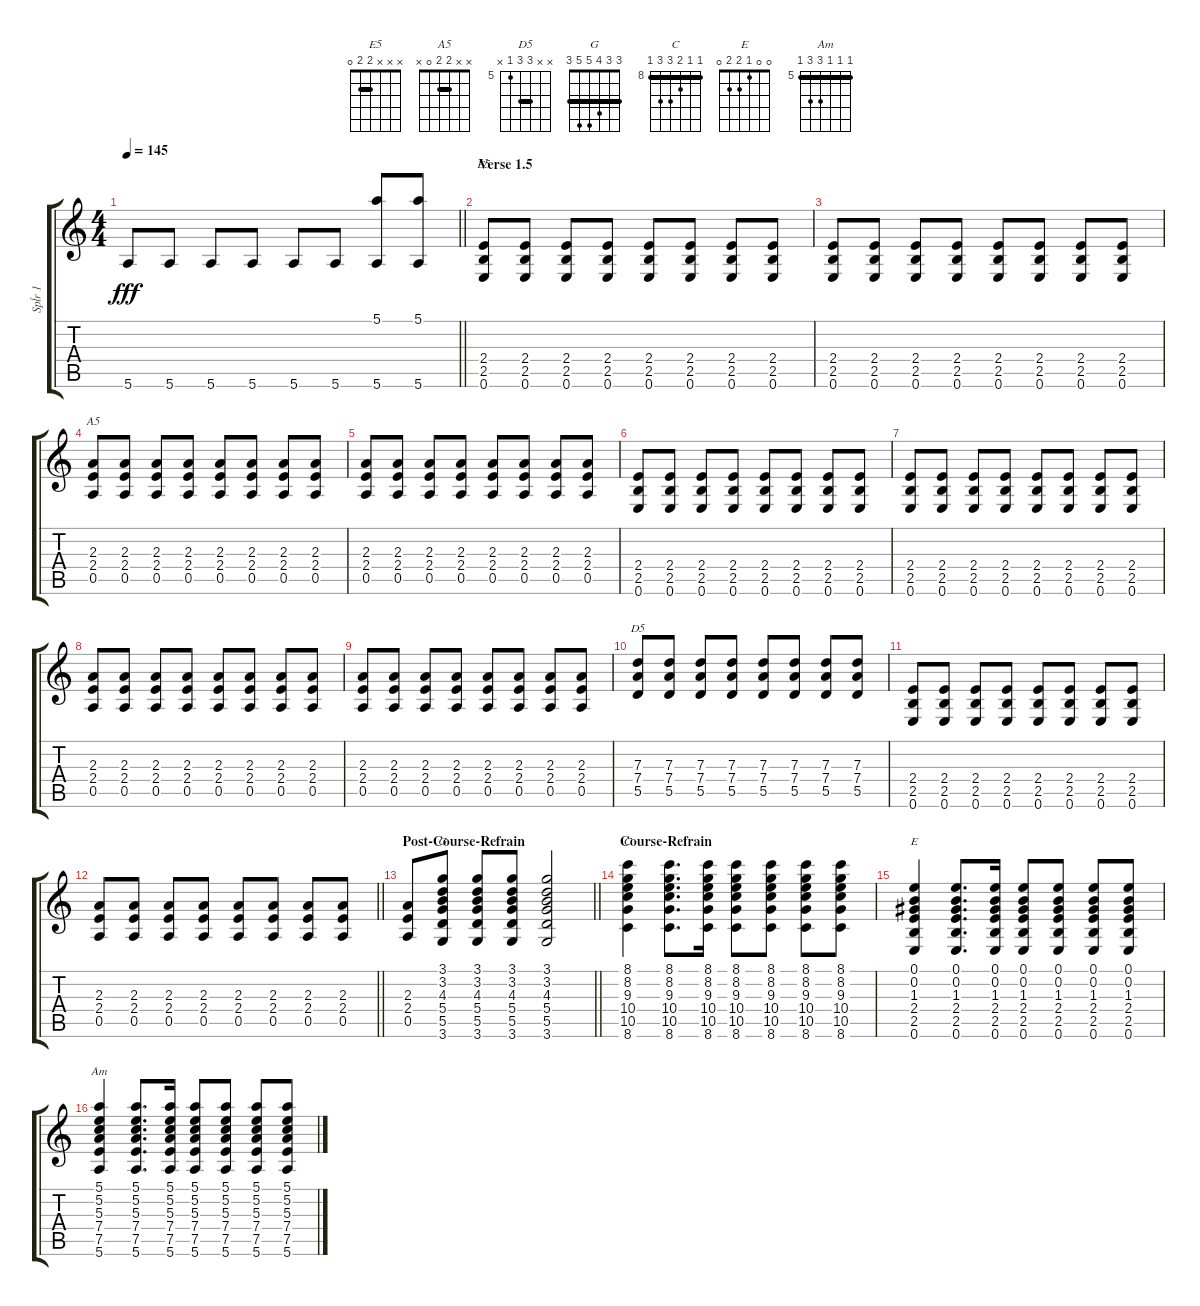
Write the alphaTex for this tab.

\track ("Spĺr 1" "Spĺr 1") {instrument overdrivenguitar}
\staff {score tabs}
\tuning (E4 B3 G3 D3 A2 E2) {hide}
\chord ("E5" x x x 2 2 0) {barre 2}
\chord ("A5" x x 2 2 0 x) {barre 2}
\chord ("D5" x x 7 7 5 x) {firstfret 5 barre 7}
\chord ("G" 3 3 4 5 5 3) {barre 3}
\chord ("C" 8 8 9 10 10 8) {firstfret 8 barre 8}
\chord ("E" 0 0 1 2 2 0)
\chord ("Am" 5 5 5 7 7 5) {firstfret 5 barre 5}
\ts (4 4)
\tempo 145
\clef g2
\barLineRight lightlight
\ks c
5.6.8{dy fff} 5.6.8 5.6.8 5.6.8 5.6.8 5.6.8 (5.1 5.6).8 (5.1 5.6).8 |
\section ("" "Verse 1.5")
(2.4 2.5 0.6).8{ch "E5"} (2.4 2.5 0.6).8 (2.4 2.5 0.6).8 (2.4 2.5 0.6).8 (2.4 2.5 0.6).8 (2.4 2.5 0.6).8 (2.4 2.5 0.6).8 (2.4 2.5 0.6).8 |
(2.4 2.5 0.6).8 (2.4 2.5 0.6).8 (2.4 2.5 0.6).8 (2.4 2.5 0.6).8 (2.4 2.5 0.6).8 (2.4 2.5 0.6).8 (2.4 2.5 0.6).8 (2.4 2.5 0.6).8 |
(2.3 2.4 0.5).8{ch "A5"} (2.3 2.4 0.5).8 (2.3 2.4 0.5).8 (2.3 2.4 0.5).8 (2.3 2.4 0.5).8 (2.3 2.4 0.5).8 (2.3 2.4 0.5).8 (2.3 2.4 0.5).8 |
(2.3 2.4 0.5).8 (2.3 2.4 0.5).8 (2.3 2.4 0.5).8 (2.3 2.4 0.5).8 (2.3 2.4 0.5).8 (2.3 2.4 0.5).8 (2.3 2.4 0.5).8 (2.3 2.4 0.5).8 |
(2.4 2.5 0.6).8 (2.4 2.5 0.6).8 (2.4 2.5 0.6).8 (2.4 2.5 0.6).8 (2.4 2.5 0.6).8 (2.4 2.5 0.6).8 (2.4 2.5 0.6).8 (2.4 2.5 0.6).8 |
(2.4 2.5 0.6).8 (2.4 2.5 0.6).8 (2.4 2.5 0.6).8 (2.4 2.5 0.6).8 (2.4 2.5 0.6).8 (2.4 2.5 0.6).8 (2.4 2.5 0.6).8 (2.4 2.5 0.6).8 |
(2.3 2.4 0.5).8 (2.3 2.4 0.5).8 (2.3 2.4 0.5).8 (2.3 2.4 0.5).8 (2.3 2.4 0.5).8 (2.3 2.4 0.5).8 (2.3 2.4 0.5).8 (2.3 2.4 0.5).8 |
(2.3 2.4 0.5).8 (2.3 2.4 0.5).8 (2.3 2.4 0.5).8 (2.3 2.4 0.5).8 (2.3 2.4 0.5).8 (2.3 2.4 0.5).8 (2.3 2.4 0.5).8 (2.3 2.4 0.5).8 |
(7.3 7.4 5.5).8{ch "D5"} (7.3 7.4 5.5).8 (7.3 7.4 5.5).8 (7.3 7.4 5.5).8 (7.3 7.4 5.5).8 (7.3 7.4 5.5).8 (7.3 7.4 5.5).8 (7.3 7.4 5.5).8 |
(2.4 2.5 0.6).8 (2.4 2.5 0.6).8 (2.4 2.5 0.6).8 (2.4 2.5 0.6).8 (2.4 2.5 0.6).8 (2.4 2.5 0.6).8 (2.4 2.5 0.6).8 (2.4 2.5 0.6).8 |
\barLineRight lightlight
(2.3 2.4 0.5).8 (2.3 2.4 0.5).8 (2.3 2.4 0.5).8 (2.3 2.4 0.5).8 (2.3 2.4 0.5).8 (2.3 2.4 0.5).8 (2.3 2.4 0.5).8 (2.3 2.4 0.5).8 |
\section ("" "Post-Course-Refrain")
\barLineRight lightlight
(2.3 2.4 0.5).8 (3.1 3.2 4.3 5.4 5.5 3.6).8{ch "G"} (3.1 3.2 4.3 5.4 5.5 3.6).8 (3.1 3.2 4.3 5.4 5.5 3.6).8 (3.1 3.2 4.3 5.4 5.5 3.6).2 |
\section ("" "Course-Refrain")
(8.1 8.2 9.3 10.4 10.5 8.6).4{ch "C"} (8.1 8.2 9.3 10.4 10.5 8.6).8{d} (8.1 8.2 9.3 10.4 10.5 8.6).16 (8.1 8.2 9.3 10.4 10.5 8.6).8 (8.1 8.2 9.3 10.4 10.5 8.6).8 (8.1 8.2 9.3 10.4 10.5 8.6).8 (8.1 8.2 9.3 10.4 10.5 8.6).8 |
(0.1 0.2 1.3 2.4 2.5 0.6).4{ch "E"} (0.1 0.2 1.3 2.4 2.5 0.6).8{d} (0.1 0.2 1.3 2.4 2.5 0.6).16 (0.1 0.2 1.3 2.4 2.5 0.6).8 (0.1 0.2 1.3 2.4 2.5 0.6).8 (0.1 0.2 1.3 2.4 2.5 0.6).8 (0.1 0.2 1.3 2.4 2.5 0.6).8 |
(5.1 5.2 5.3 7.4 7.5 5.6).4{ch "Am"} (5.1 5.2 5.3 7.4 7.5 5.6).8{d} (5.1 5.2 5.3 7.4 7.5 5.6).16 (5.1 5.2 5.3 7.4 7.5 5.6).8 (5.1 5.2 5.3 7.4 7.5 5.6).8 (5.1 5.2 5.3 7.4 7.5 5.6).8 (5.1 5.2 5.3 7.4 7.5 5.6).8
